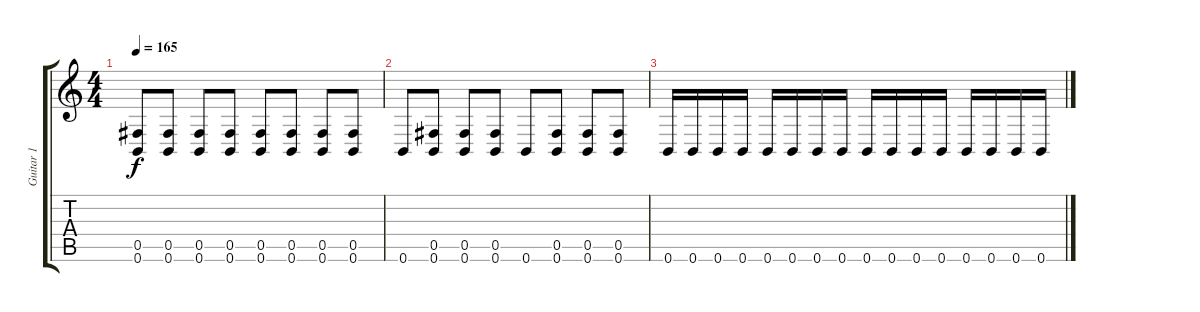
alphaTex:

\track ("Guitar 1" "Guitar 1") {instrument overdrivenguitar}
\staff {score tabs}
\tuning (Db4 Ab3 E3 B2 Gb2 B1) {hide}
\ts (4 4)
\tempo 165
\clef g2
\ks c
(0.5 0.6).8{dy f} (0.5 0.6).8 (0.5 0.6).8 (0.5 0.6).8 (0.5 0.6).8 (0.5 0.6).8 (0.5 0.6).8 (0.5 0.6).8 |
0.6.8 (0.5 0.6).8 (0.5 0.6).8 (0.5 0.6).8 0.6.8 (0.5 0.6).8 (0.5 0.6).8 (0.5 0.6).8 |
0.6.16 0.6.16 0.6.16 0.6.16 0.6.16 0.6.16 0.6.16 0.6.16 0.6.16 0.6.16 0.6.16 0.6.16 0.6.16 0.6.16 0.6.16 0.6.16
